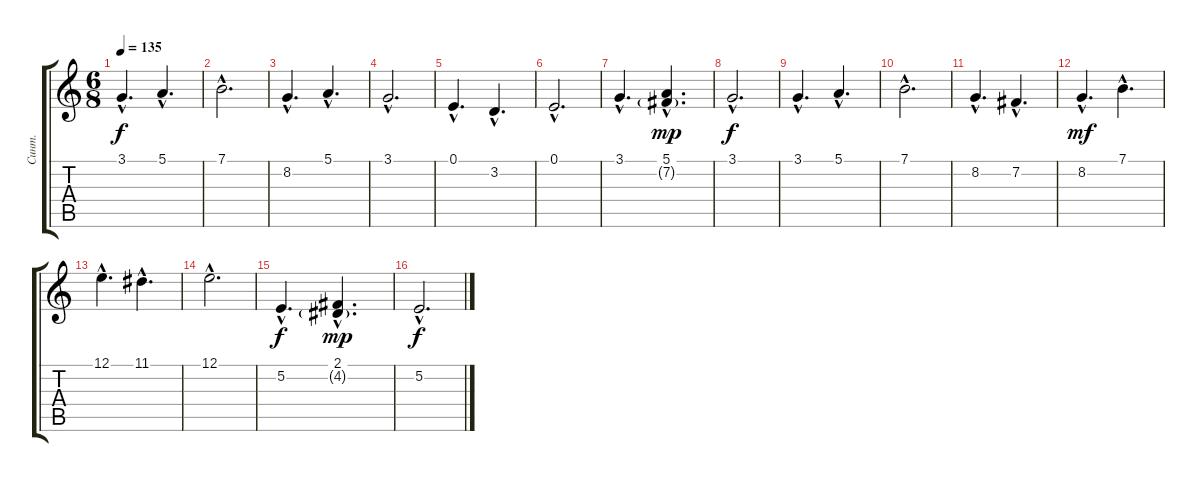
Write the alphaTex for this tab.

\track ("Синт." "Синт.") {instrument stringensemble1}
\staff {score tabs}
\tuning (E4 B3 G3 D3 A2 E2) {hide}
\ts (6 8)
\tempo 135
\clef g2
\ks c
3.1{hac}.4{d dy f} 5.1{hac}.4{d} |
7.1{hac}.2{d} |
8.2{hac}.4{d} 5.1{hac}.4{d} |
3.1{hac}.2{d} |
0.1{hac}.4{d} 3.2{hac}.4{d} |
0.1{hac}.2{d} |
3.1{hac}.4{d} (5.1{hac} 7.2{g hac}).4{d dy mp} |
3.1{hac}.2{d dy f} |
3.1{hac}.4{d} 5.1{hac}.4{d} |
7.1{hac}.2{d} |
8.2{hac}.4{d} 7.2{hac}.4{d} |
8.2{hac}.4{d dy mf} 7.1{hac}.4{d} |
12.1{hac}.4{d} 11.1{hac}.4{d} |
12.1{hac}.2{d} |
\section ("" "")
5.2{hac}.4{d dy f volume 10} (2.1{hac} 4.2{g hac}).4{d dy mp} |
5.2{hac}.2{d dy f}
